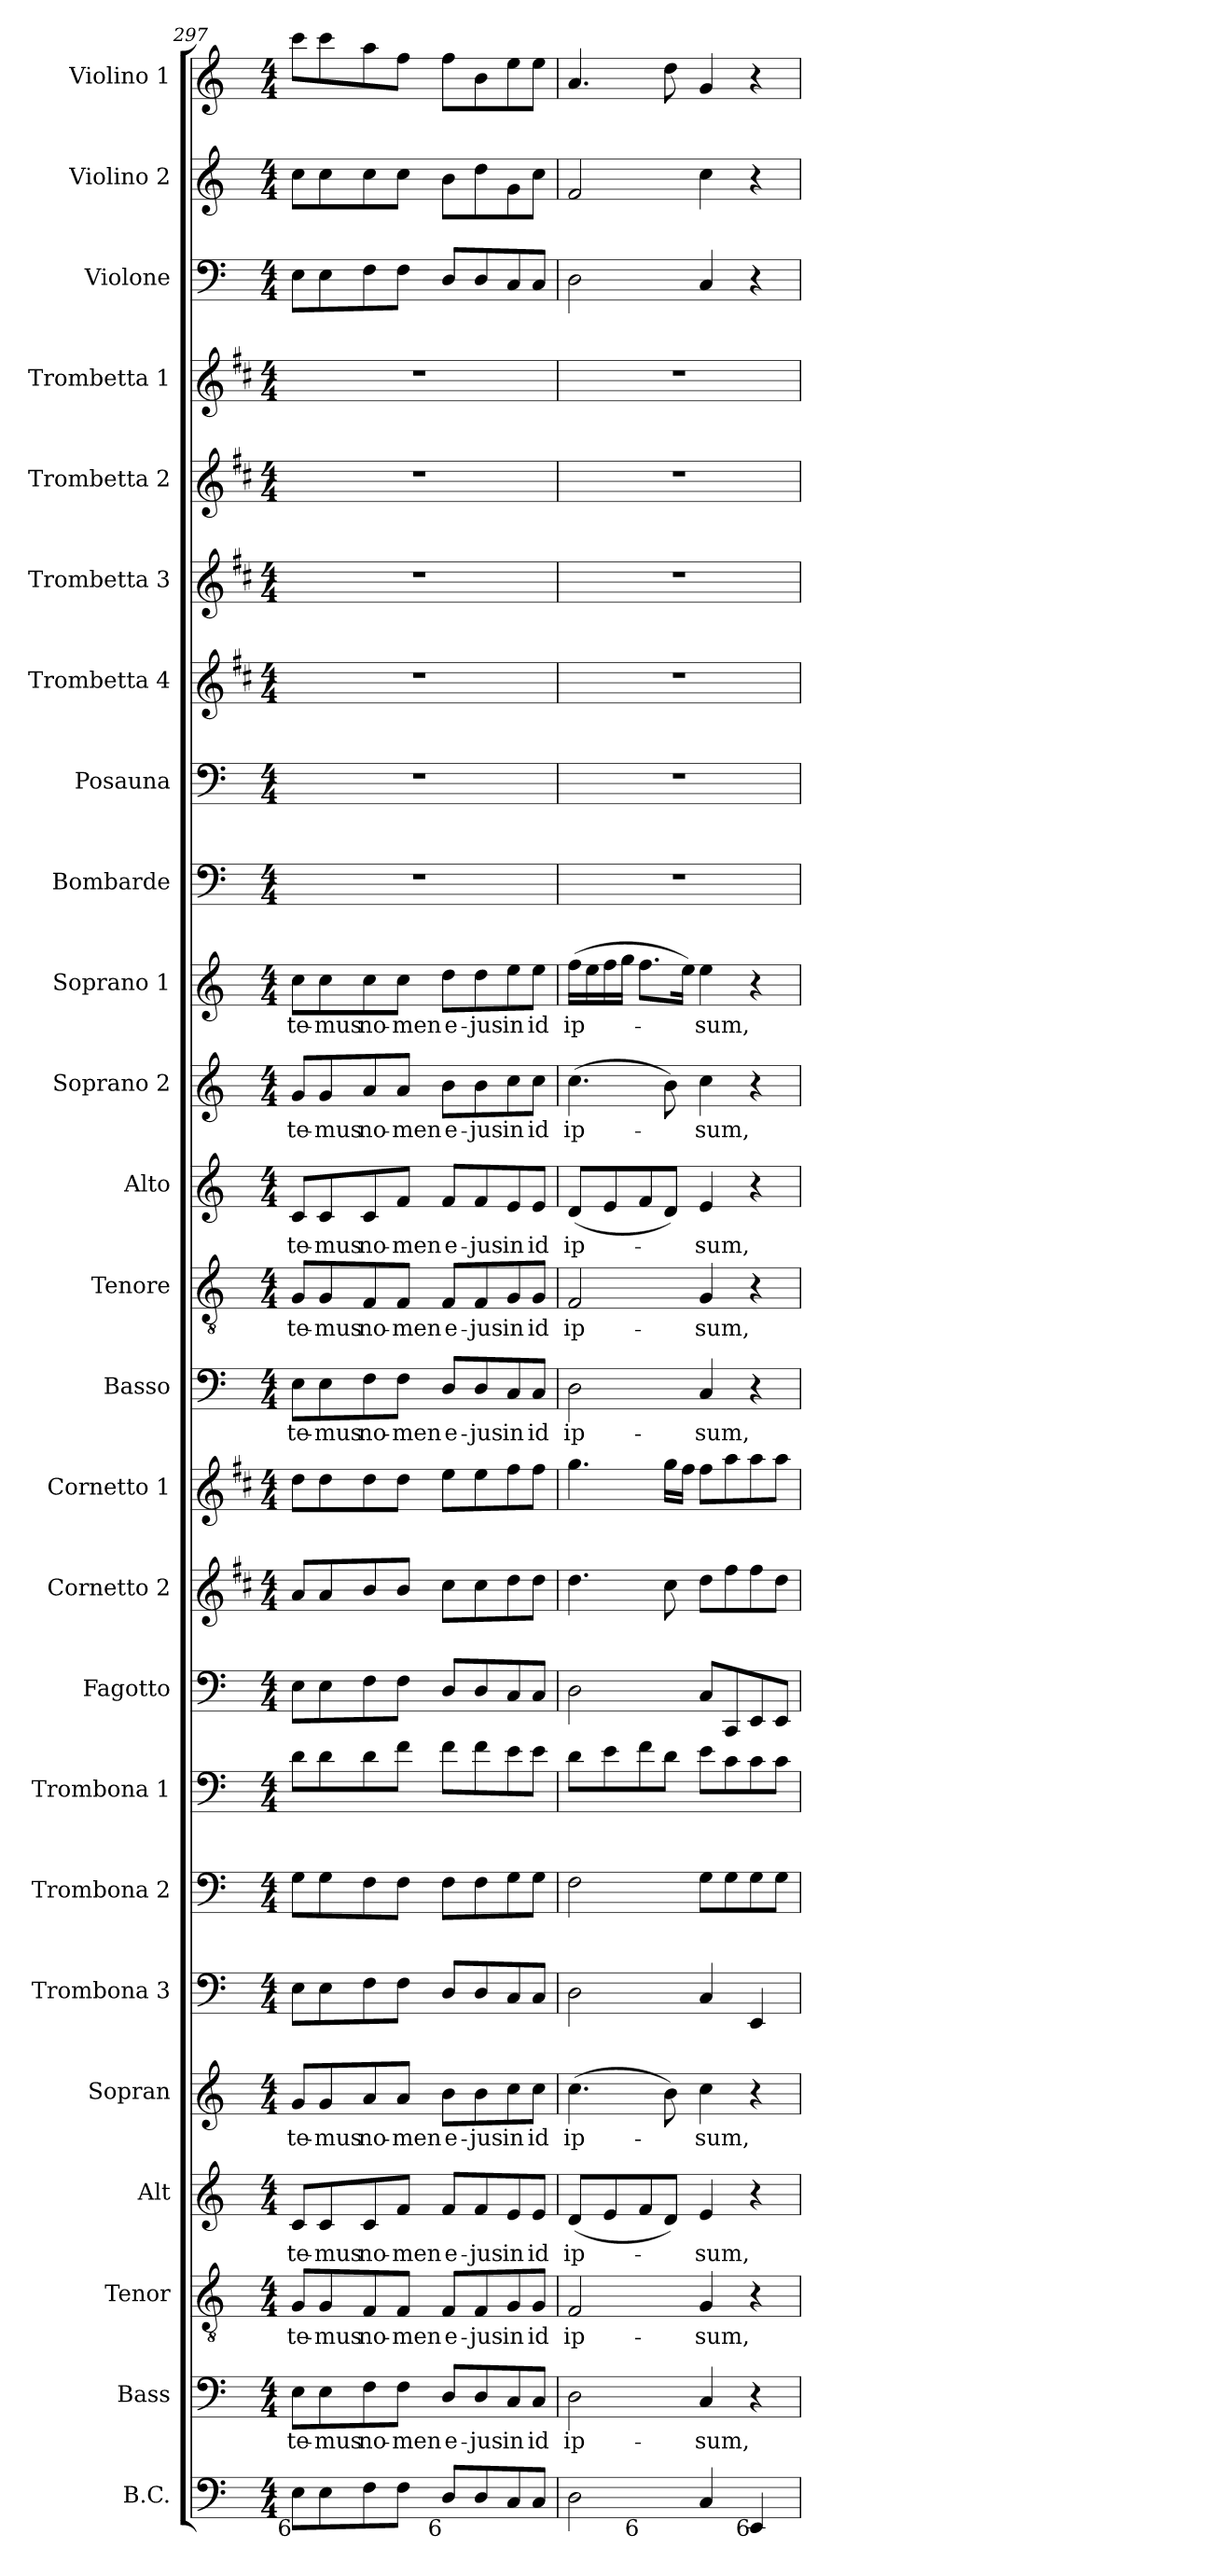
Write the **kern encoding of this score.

**kern	**kern	**text	**kern	**text	**kern	**text	**kern	**text	**kern	**kern	**kern	**kern	**kern	**kern	**kern	**text	**kern	**text	**kern	**text	**kern	**text	**kern	**text	**kern	**kern	**kern	**kern	**kern	**kern	**kern	**kern	**kern
*part25	*part24	*part24	*part23	*part23	*part22	*part22	*part21	*part21	*part20	*part19	*part18	*part17	*part16	*part15	*part14	*part14	*part13	*part13	*part12	*part12	*part11	*part11	*part10	*part10	*part9	*part8	*part7	*part6	*part5	*part4	*part3	*part2	*part1
*staff25	*staff24	*staff24	*staff23	*staff23	*staff22	*staff22	*staff21	*staff21	*staff20	*staff19	*staff18	*staff17	*staff16	*staff15	*staff14	*staff14	*staff13	*staff13	*staff12	*staff12	*staff11	*staff11	*staff10	*staff10	*staff9	*staff8	*staff7	*staff6	*staff5	*staff4	*staff3	*staff2	*staff1
*I"B.C.	*I"Bass	*	*I"Tenor	*	*I"Alt	*	*I"Sopran	*	*I"Trombona 3	*I"Trombona 2	*I"Trombona 1	*I"Fagotto	*I"Cornetto 2	*I"Cornetto 1	*I"Basso	*	*I"Tenore	*	*I"Alto	*	*I"Soprano 2	*	*I"Soprano 1	*	*I"Bombarde	*I"Posauna	*I"Trombetta 4	*I"Trombetta 3	*I"Trombetta 2	*I"Trombetta 1	*I"Violone	*I"Violino 2	*I"Violino 1
*I'B.C.	*I'B.	*	*I'T.	*	*I'A.	*	*I'S.	*	*I'Tbn. 2	*I'Tbn. 2	*I'Tbn. 1	*I'Fag.	*I'Cor. 2	*I'Cor. 1	*I'B.	*	*I'T.	*	*I'A.	*	*I'S.	*	*I'S.	*	*	*	*	*	*	*	*	*I'Vl. 2	*I'Vl. 1
*clefF4	*clefF4	*	*clefGv2	*	*clefG2	*	*clefG2	*	*clefF4	*clefF4	*clefF4	*clefF4	*clefG2	*clefG2	*clefF4	*	*clefGv2	*	*clefG2	*	*clefG2	*	*clefG2	*	*clefF4	*clefF4	*clefG2	*clefG2	*clefG2	*clefG2	*clefF4	*clefG2	*clefG2
*	*	*	*ITrd7c12	*	*	*	*	*	*	*	*	*	*ITrd1c2	*ITrd1c2	*	*	*ITrd7c12	*	*	*	*	*	*	*	*	*	*ITrd1c2	*ITrd1c2	*ITrd1c2	*ITrd1c2	*	*	*
*k[]	*k[]	*	*k[]	*	*k[]	*	*k[]	*	*k[]	*k[]	*k[]	*k[]	*k[]	*k[]	*k[]	*	*k[]	*	*k[]	*	*k[]	*	*k[]	*	*k[]	*k[]	*k[]	*k[]	*k[]	*k[]	*k[]	*k[]	*k[]
*C:	*C:	*	*C:	*	*C:	*	*C:	*	*C:	*C:	*C:	*C:	*C:	*C:	*C:	*	*C:	*	*C:	*	*C:	*	*C:	*	*C:	*C:	*C:	*C:	*C:	*C:	*C:	*C:	*C:
*M4/4	*M4/4	*	*M4/4	*	*M4/4	*	*M4/4	*	*M4/4	*M4/4	*M4/4	*M4/4	*M4/4	*M4/4	*M4/4	*	*M4/4	*	*M4/4	*	*M4/4	*	*M4/4	*	*M4/4	*M4/4	*M4/4	*M4/4	*M4/4	*M4/4	*M4/4	*M4/4	*M4/4
=297	=297	=297	=297	=297	=297	=297	=297	=297	=297	=297	=297	=297	=297	=297	=297	=297	=297	=297	=297	=297	=297	=297	=297	=297	=297	=297	=297	=297	=297	=297	=297	=297	=297
!	!	!LO:LY:b:color=#000000	!	!	!	!	!	!	!	!	!	!	!	!	!	!	!	!	!	!	!	!	!	!	!	!	!	!	!	!	!	!	!
!	!	!	!	!LO:LY:b:color=#000000	!	!	!	!	!	!	!	!	!	!	!	!	!	!	!	!	!	!	!	!	!	!	!	!	!	!	!	!	!
!	!	!	!	!	!	!LO:LY:b:color=#000000	!	!	!	!	!	!	!	!	!	!	!	!	!	!	!	!	!	!	!	!	!	!	!	!	!	!	!
!	!	!	!	!	!	!	!	!LO:LY:b:color=#000000	!	!	!	!	!	!	!	!	!	!	!	!	!	!	!	!	!	!	!	!	!	!	!	!	!
!	!	!	!	!	!	!	!	!	!	!	!	!	!	!	!	!LO:LY:b:color=#000000	!	!	!	!	!	!	!	!	!	!	!	!	!	!	!	!	!
!	!	!	!	!	!	!	!	!	!	!	!	!	!	!	!	!	!	!LO:LY:b:color=#000000	!	!	!	!	!	!	!	!	!	!	!	!	!	!	!
!	!	!	!	!	!	!	!	!	!	!	!	!	!	!	!	!	!	!	!	!LO:LY:b:color=#000000	!	!	!	!	!	!	!	!	!	!	!	!	!
!	!	!	!	!	!	!	!	!	!	!	!	!	!	!	!	!	!	!	!	!	!	!LO:LY:b:color=#000000	!	!	!	!	!	!	!	!	!	!	!
!LO:TX:b:rj:t=6	!	!	!	!	!	!	!	!	!	!	!	!	!	!	!	!	!	!	!	!	!	!	!	!	!	!	!	!	!	!	!	!	!
!	!	!	!	!	!	!	!	!	!	!	!	!	!	!	!	!	!	!	!	!	!	!	!	!LO:LY:b:color=#000000	!	!	!	!	!	!	!	!	!
8Ei\L	8Ei\L	-te-	8GGi/L	-te-	8ci/L	-te-	8gi/L	-te-	8Ei\L	8Gi\L	8di\L	8Ei\L	8gi/L	8cci\L	8Ei\L	-te-	8GGi/L	-te-	8ci/L	-te-	8gi/L	-te-	8cci\L	-te-	1r	1r	1r	1r	1r	1r	8Ei\L	8cci\L	8ccci\L
!	!	!LO:LY:b:color=#000000	!	!	!	!	!	!	!	!	!	!	!	!	!	!	!	!	!	!	!	!	!	!	!	!	!	!	!	!	!	!	!
!	!	!	!	!LO:LY:b:color=#000000	!	!	!	!	!	!	!	!	!	!	!	!	!	!	!	!	!	!	!	!	!	!	!	!	!	!	!	!	!
!	!	!	!	!	!	!LO:LY:b:color=#000000	!	!	!	!	!	!	!	!	!	!	!	!	!	!	!	!	!	!	!	!	!	!	!	!	!	!	!
!	!	!	!	!	!	!	!	!LO:LY:b:color=#000000	!	!	!	!	!	!	!	!	!	!	!	!	!	!	!	!	!	!	!	!	!	!	!	!	!
!	!	!	!	!	!	!	!	!	!	!	!	!	!	!	!	!LO:LY:b:color=#000000	!	!	!	!	!	!	!	!	!	!	!	!	!	!	!	!	!
!	!	!	!	!	!	!	!	!	!	!	!	!	!	!	!	!	!	!LO:LY:b:color=#000000	!	!	!	!	!	!	!	!	!	!	!	!	!	!	!
!	!	!	!	!	!	!	!	!	!	!	!	!	!	!	!	!	!	!	!	!LO:LY:b:color=#000000	!	!	!	!	!	!	!	!	!	!	!	!	!
!	!	!	!	!	!	!	!	!	!	!	!	!	!	!	!	!	!	!	!	!	!	!LO:LY:b:color=#000000	!	!	!	!	!	!	!	!	!	!	!
!	!	!	!	!	!	!	!	!	!	!	!	!	!	!	!	!	!	!	!	!	!	!	!	!LO:LY:b:color=#000000	!	!	!	!	!	!	!	!	!
8Ei\	8Ei\	-mus	8GGi/	-mus	8ci/	-mus	8gi/	-mus	8Ei\	8Gi\	8di\	8Ei\	8gi/	8cci\	8Ei\	-mus	8GGi/	-mus	8ci/	-mus	8gi/	-mus	8cci\	-mus	.	.	.	.	.	.	8Ei\	8cci\	8ccci\
!	!	!LO:LY:b:color=#000000	!	!	!	!	!	!	!	!	!	!	!	!	!	!	!	!	!	!	!	!	!	!	!	!	!	!	!	!	!	!	!
!	!	!	!	!LO:LY:b:color=#000000	!	!	!	!	!	!	!	!	!	!	!	!	!	!	!	!	!	!	!	!	!	!	!	!	!	!	!	!	!
!	!	!	!	!	!	!LO:LY:b:color=#000000	!	!	!	!	!	!	!	!	!	!	!	!	!	!	!	!	!	!	!	!	!	!	!	!	!	!	!
!	!	!	!	!	!	!	!	!LO:LY:b:color=#000000	!	!	!	!	!	!	!	!	!	!	!	!	!	!	!	!	!	!	!	!	!	!	!	!	!
!	!	!	!	!	!	!	!	!	!	!	!	!	!	!	!	!LO:LY:b:color=#000000	!	!	!	!	!	!	!	!	!	!	!	!	!	!	!	!	!
!	!	!	!	!	!	!	!	!	!	!	!	!	!	!	!	!	!	!LO:LY:b:color=#000000	!	!	!	!	!	!	!	!	!	!	!	!	!	!	!
!	!	!	!	!	!	!	!	!	!	!	!	!	!	!	!	!	!	!	!	!LO:LY:b:color=#000000	!	!	!	!	!	!	!	!	!	!	!	!	!
!	!	!	!	!	!	!	!	!	!	!	!	!	!	!	!	!	!	!	!	!	!	!LO:LY:b:color=#000000	!	!	!	!	!	!	!	!	!	!	!
!	!	!	!	!	!	!	!	!	!	!	!	!	!	!	!	!	!	!	!	!	!	!	!	!LO:LY:b:color=#000000	!	!	!	!	!	!	!	!	!
8Fi\	8Fi\	no-	8FFi/	no-	8ci/	no-	8ai/	no-	8Fi\	8Fi\	8di\	8Fi\	8ai/	8cci\	8Fi\	no-	8FFi/	no-	8ci/	no-	8ai/	no-	8cci\	no-	.	.	.	.	.	.	8Fi\	8cci\	8aai\
!	!	!LO:LY:b:color=#000000	!	!	!	!	!	!	!	!	!	!	!	!	!	!	!	!	!	!	!	!	!	!	!	!	!	!	!	!	!	!	!
!	!	!	!	!LO:LY:b:color=#000000	!	!	!	!	!	!	!	!	!	!	!	!	!	!	!	!	!	!	!	!	!	!	!	!	!	!	!	!	!
!	!	!	!	!	!	!LO:LY:b:color=#000000	!	!	!	!	!	!	!	!	!	!	!	!	!	!	!	!	!	!	!	!	!	!	!	!	!	!	!
!	!	!	!	!	!	!	!	!LO:LY:b:color=#000000	!	!	!	!	!	!	!	!	!	!	!	!	!	!	!	!	!	!	!	!	!	!	!	!	!
!	!	!	!	!	!	!	!	!	!	!	!	!	!	!	!	!LO:LY:b:color=#000000	!	!	!	!	!	!	!	!	!	!	!	!	!	!	!	!	!
!	!	!	!	!	!	!	!	!	!	!	!	!	!	!	!	!	!	!LO:LY:b:color=#000000	!	!	!	!	!	!	!	!	!	!	!	!	!	!	!
!	!	!	!	!	!	!	!	!	!	!	!	!	!	!	!	!	!	!	!	!LO:LY:b:color=#000000	!	!	!	!	!	!	!	!	!	!	!	!	!
!	!	!	!	!	!	!	!	!	!	!	!	!	!	!	!	!	!	!	!	!	!	!LO:LY:b:color=#000000	!	!	!	!	!	!	!	!	!	!	!
!	!	!	!	!	!	!	!	!	!	!	!	!	!	!	!	!	!	!	!	!	!	!	!	!LO:LY:b:color=#000000	!	!	!	!	!	!	!	!	!
8Fi\J	8Fi\J	-men	8FFi/J	-men	8fi/J	-men	8ai/J	-men	8Fi\J	8Fi\J	8fi\J	8Fi\J	8ai/J	8cci\J	8Fi\J	-men	8FFi/J	-men	8fi/J	-men	8ai/J	-men	8cci\J	-men	.	.	.	.	.	.	8Fi\J	8cci\J	8ffi\J
!	!	!LO:LY:b:color=#000000	!	!	!	!	!	!	!	!	!	!	!	!	!	!	!	!	!	!	!	!	!	!	!	!	!	!	!	!	!	!	!
!	!	!	!	!LO:LY:b:color=#000000	!	!	!	!	!	!	!	!	!	!	!	!	!	!	!	!	!	!	!	!	!	!	!	!	!	!	!	!	!
!	!	!	!	!	!	!LO:LY:b:color=#000000	!	!	!	!	!	!	!	!	!	!	!	!	!	!	!	!	!	!	!	!	!	!	!	!	!	!	!
!	!	!	!	!	!	!	!	!LO:LY:b:color=#000000	!	!	!	!	!	!	!	!	!	!	!	!	!	!	!	!	!	!	!	!	!	!	!	!	!
!	!	!	!	!	!	!	!	!	!	!	!	!	!	!	!	!LO:LY:b:color=#000000	!	!	!	!	!	!	!	!	!	!	!	!	!	!	!	!	!
!	!	!	!	!	!	!	!	!	!	!	!	!	!	!	!	!	!	!LO:LY:b:color=#000000	!	!	!	!	!	!	!	!	!	!	!	!	!	!	!
!	!	!	!	!	!	!	!	!	!	!	!	!	!	!	!	!	!	!	!	!LO:LY:b:color=#000000	!	!	!	!	!	!	!	!	!	!	!	!	!
!	!	!	!	!	!	!	!	!	!	!	!	!	!	!	!	!	!	!	!	!	!	!LO:LY:b:color=#000000	!	!	!	!	!	!	!	!	!	!	!
!LO:TX:b:rj:t=6	!	!	!	!	!	!	!	!	!	!	!	!	!	!	!	!	!	!	!	!	!	!	!	!	!	!	!	!	!	!	!	!	!
!	!	!	!	!	!	!	!	!	!	!	!	!	!	!	!	!	!	!	!	!	!	!	!	!LO:LY:b:color=#000000	!	!	!	!	!	!	!	!	!
8Di/L	8Di/L	e-	8FFi/L	e-	8fi/L	e-	8bi\L	e-	8Di/L	8Fi\L	8fi\L	8Di/L	8bi\L	8ddi\L	8Di/L	e-	8FFi/L	e-	8fi/L	e-	8bi\L	e-	8ddi\L	e-	.	.	.	.	.	.	8Di/L	8bi\L	8ffi\L
!	!	!LO:LY:b:color=#000000	!	!	!	!	!	!	!	!	!	!	!	!	!	!	!	!	!	!	!	!	!	!	!	!	!	!	!	!	!	!	!
!	!	!	!	!LO:LY:b:color=#000000	!	!	!	!	!	!	!	!	!	!	!	!	!	!	!	!	!	!	!	!	!	!	!	!	!	!	!	!	!
!	!	!	!	!	!	!LO:LY:b:color=#000000	!	!	!	!	!	!	!	!	!	!	!	!	!	!	!	!	!	!	!	!	!	!	!	!	!	!	!
!	!	!	!	!	!	!	!	!LO:LY:b:color=#000000	!	!	!	!	!	!	!	!	!	!	!	!	!	!	!	!	!	!	!	!	!	!	!	!	!
!	!	!	!	!	!	!	!	!	!	!	!	!	!	!	!	!LO:LY:b:color=#000000	!	!	!	!	!	!	!	!	!	!	!	!	!	!	!	!	!
!	!	!	!	!	!	!	!	!	!	!	!	!	!	!	!	!	!	!LO:LY:b:color=#000000	!	!	!	!	!	!	!	!	!	!	!	!	!	!	!
!	!	!	!	!	!	!	!	!	!	!	!	!	!	!	!	!	!	!	!	!LO:LY:b:color=#000000	!	!	!	!	!	!	!	!	!	!	!	!	!
!	!	!	!	!	!	!	!	!	!	!	!	!	!	!	!	!	!	!	!	!	!	!LO:LY:b:color=#000000	!	!	!	!	!	!	!	!	!	!	!
!	!	!	!	!	!	!	!	!	!	!	!	!	!	!	!	!	!	!	!	!	!	!	!	!LO:LY:b:color=#000000	!	!	!	!	!	!	!	!	!
8Di/	8Di/	-jus	8FFi/	-jus	8fi/	-jus	8bi\	-jus	8Di/	8Fi\	8fi\	8Di/	8bi\	8ddi\	8Di/	-jus	8FFi/	-jus	8fi/	-jus	8bi\	-jus	8ddi\	-jus	.	.	.	.	.	.	8Di/	8ddi\	8bi\
!	!	!LO:LY:b:color=#000000	!	!	!	!	!	!	!	!	!	!	!	!	!	!	!	!	!	!	!	!	!	!	!	!	!	!	!	!	!	!	!
!	!	!	!	!LO:LY:b:color=#000000	!	!	!	!	!	!	!	!	!	!	!	!	!	!	!	!	!	!	!	!	!	!	!	!	!	!	!	!	!
!	!	!	!	!	!	!LO:LY:b:color=#000000	!	!	!	!	!	!	!	!	!	!	!	!	!	!	!	!	!	!	!	!	!	!	!	!	!	!	!
!	!	!	!	!	!	!	!	!LO:LY:b:color=#000000	!	!	!	!	!	!	!	!	!	!	!	!	!	!	!	!	!	!	!	!	!	!	!	!	!
!	!	!	!	!	!	!	!	!	!	!	!	!	!	!	!	!LO:LY:b:color=#000000	!	!	!	!	!	!	!	!	!	!	!	!	!	!	!	!	!
!	!	!	!	!	!	!	!	!	!	!	!	!	!	!	!	!	!	!LO:LY:b:color=#000000	!	!	!	!	!	!	!	!	!	!	!	!	!	!	!
!	!	!	!	!	!	!	!	!	!	!	!	!	!	!	!	!	!	!	!	!LO:LY:b:color=#000000	!	!	!	!	!	!	!	!	!	!	!	!	!
!	!	!	!	!	!	!	!	!	!	!	!	!	!	!	!	!	!	!	!	!	!	!LO:LY:b:color=#000000	!	!	!	!	!	!	!	!	!	!	!
!	!	!	!	!	!	!	!	!	!	!	!	!	!	!	!	!	!	!	!	!	!	!	!	!LO:LY:b:color=#000000	!	!	!	!	!	!	!	!	!
8Ci/	8Ci/	in	8GGi/	in	8ei/	in	8cci\	in	8Ci/	8Gi\	8ei\	8Ci/	8cci\	8eei\	8Ci/	in	8GGi/	in	8ei/	in	8cci\	in	8eei\	in	.	.	.	.	.	.	8Ci/	8gi\	8eei\
!	!	!LO:LY:b:color=#000000	!	!	!	!	!	!	!	!	!	!	!	!	!	!	!	!	!	!	!	!	!	!	!	!	!	!	!	!	!	!	!
!	!	!	!	!LO:LY:b:color=#000000	!	!	!	!	!	!	!	!	!	!	!	!	!	!	!	!	!	!	!	!	!	!	!	!	!	!	!	!	!
!	!	!	!	!	!	!LO:LY:b:color=#000000	!	!	!	!	!	!	!	!	!	!	!	!	!	!	!	!	!	!	!	!	!	!	!	!	!	!	!
!	!	!	!	!	!	!	!	!LO:LY:b:color=#000000	!	!	!	!	!	!	!	!	!	!	!	!	!	!	!	!	!	!	!	!	!	!	!	!	!
!	!	!	!	!	!	!	!	!	!	!	!	!	!	!	!	!LO:LY:b:color=#000000	!	!	!	!	!	!	!	!	!	!	!	!	!	!	!	!	!
!	!	!	!	!	!	!	!	!	!	!	!	!	!	!	!	!	!	!LO:LY:b:color=#000000	!	!	!	!	!	!	!	!	!	!	!	!	!	!	!
!	!	!	!	!	!	!	!	!	!	!	!	!	!	!	!	!	!	!	!	!LO:LY:b:color=#000000	!	!	!	!	!	!	!	!	!	!	!	!	!
!	!	!	!	!	!	!	!	!	!	!	!	!	!	!	!	!	!	!	!	!	!	!LO:LY:b:color=#000000	!	!	!	!	!	!	!	!	!	!	!
!	!	!	!	!	!	!	!	!	!	!	!	!	!	!	!	!	!	!	!	!	!	!	!	!LO:LY:b:color=#000000	!	!	!	!	!	!	!	!	!
8Ci/J	8Ci/J	id	8GGi/J	id	8ei/J	id	8cci\J	id	8Ci/J	8Gi\J	8ei\J	8Ci/J	8cci\J	8eei\J	8Ci/J	id	8GGi/J	id	8ei/J	id	8cci\J	id	8eei\J	id	.	.	.	.	.	.	8Ci/J	8cci\J	8eei\J
=298	=298	=298	=298	=298	=298	=298	=298	=298	=298	=298	=298	=298	=298	=298	=298	=298	=298	=298	=298	=298	=298	=298	=298	=298	=298	=298	=298	=298	=298	=298	=298	=298	=298
!	!	!LO:LY:b:color=#000000	!	!	!	!	!	!	!	!	!	!	!	!	!	!	!	!	!	!	!	!	!	!	!	!	!	!	!	!	!	!	!
!	!	!	!	!LO:LY:b:color=#000000	!	!	!	!	!	!	!	!	!	!	!	!	!	!	!	!	!	!	!	!	!	!	!	!	!	!	!	!	!
!	!	!	!	!	!	!LO:LY:b:color=#000000	!	!	!	!	!	!	!	!	!	!	!	!	!	!	!	!	!	!	!	!	!	!	!	!	!	!	!
!	!	!	!	!	!	!	!	!LO:LY:b:color=#000000	!	!	!	!	!	!	!	!	!	!	!	!	!	!	!	!	!	!	!	!	!	!	!	!	!
!	!	!	!	!	!	!	!	!	!	!	!	!	!	!	!	!LO:LY:b:color=#000000	!	!	!	!	!	!	!	!	!	!	!	!	!	!	!	!	!
!	!	!	!	!	!	!	!	!	!	!	!	!	!	!	!	!	!	!LO:LY:b:color=#000000	!	!	!	!	!	!	!	!	!	!	!	!	!	!	!
!	!	!	!	!	!	!	!	!	!	!	!	!	!	!	!	!	!	!	!	!LO:LY:b:color=#000000	!	!	!	!	!	!	!	!	!	!	!	!	!
!	!	!	!	!	!	!	!	!	!	!	!	!	!	!	!	!	!	!	!	!	!	!LO:LY:b:color=#000000	!	!	!	!	!	!	!	!	!	!	!
!LO:TX:b:rj:t=7	!	!	!	!	!	!	!	!	!	!	!	!	!	!	!	!	!	!	!	!	!	!	!	!	!	!	!	!	!	!	!	!	!
!	!	!	!	!	!	!	!	!	!	!	!	!	!	!	!	!	!	!	!	!	!	!	!	!LO:LY:b:color=#000000	!	!	!	!	!	!	!	!	!
*^	*	*	*	*	*	*	*	*	*	*	*	*	*	*	*	*	*	*	*	*	*	*	*	*	*	*	*	*	*	*	*	*	*
2Di\	4ryy	2Di\	ip-	2FFi/	ip-	(8di/L	ip-	(4.cci\	ip-	2Di\	2Fi\	8di\L	2Di\	4.cci\	4.ffi\	2Di\	ip-	2FFi/	ip-	(8di/L	ip-	(4.cci\	ip-	(16ffi\LL	ip-	1r	1r	1r	1r	1r	1r	2Di\	2fi/	4.ai/
.	.	.	.	.	.	.	.	.	.	.	.	.	.	.	.	.	.	.	.	.	.	.	.	16eei\	.	.	.	.	.	.	.	.	.	.
.	.	.	.	.	.	8ei/	.	.	.	.	.	8ei\	.	.	.	.	.	.	.	8ei/	.	.	.	16ffi\	.	.	.	.	.	.	.	.	.	.
.	.	.	.	.	.	.	.	.	.	.	.	.	.	.	.	.	.	.	.	.	.	.	.	16ggi\JJ	.	.	.	.	.	.	.	.	.	.
!	!LO:TX:b:rj:t=6	!	!	!	!	!	!	!	!	!	!	!	!	!	!	!	!	!	!	!	!	!	!	!	!	!	!	!	!	!	!	!	!	!
.	2.ryy	.	.	.	.	8fi/	.	.	.	.	.	8fi\	.	.	.	.	.	.	.	8fi/	.	.	.	8.ffi\L	.	.	.	.	.	.	.	.	.	.
.	.	.	.	.	.	8di/J)	.	8bi\)	.	.	.	8di\J	.	8bi\	16ffi\LL	.	.	.	.	8di/J)	.	8bi\)	.	.	.	.	.	.	.	.	.	.	.	8ddi\
.	.	.	.	.	.	.	.	.	.	.	.	.	.	.	16eei\JJ	.	.	.	.	.	.	.	.	16eei\Jk)	.	.	.	.	.	.	.	.	.	.
!	!	!	!LO:LY:b:color=#000000	!	!	!	!	!	!	!	!	!	!	!	!	!	!	!	!	!	!	!	!	!	!	!	!	!	!	!	!	!	!	!
!	!	!	!	!	!LO:LY:b:color=#000000	!	!	!	!	!	!	!	!	!	!	!	!	!	!	!	!	!	!	!	!	!	!	!	!	!	!	!	!	!
!	!	!	!	!	!	!	!LO:LY:b:color=#000000	!	!	!	!	!	!	!	!	!	!	!	!	!	!	!	!	!	!	!	!	!	!	!	!	!	!	!
!	!	!	!	!	!	!	!	!	!LO:LY:b:color=#000000	!	!	!	!	!	!	!	!	!	!	!	!	!	!	!	!	!	!	!	!	!	!	!	!	!
!	!	!	!	!	!	!	!	!	!	!	!	!	!	!	!	!	!LO:LY:b:color=#000000	!	!	!	!	!	!	!	!	!	!	!	!	!	!	!	!	!
!	!	!	!	!	!	!	!	!	!	!	!	!	!	!	!	!	!	!	!LO:LY:b:color=#000000	!	!	!	!	!	!	!	!	!	!	!	!	!	!	!
!	!	!	!	!	!	!	!	!	!	!	!	!	!	!	!	!	!	!	!	!	!LO:LY:b:color=#000000	!	!	!	!	!	!	!	!	!	!	!	!	!
!	!	!	!	!	!	!	!	!	!	!	!	!	!	!	!	!	!	!	!	!	!	!	!LO:LY:b:color=#000000	!	!	!	!	!	!	!	!	!	!	!
!	!	!	!	!	!	!	!	!	!	!	!	!	!	!	!	!	!	!	!	!	!	!	!	!	!LO:LY:b:color=#000000	!	!	!	!	!	!	!	!	!
4Ci/	.	4Ci/	-sum,	4GGi/	-sum,	4ei/	-sum,	4cci\	-sum,	4Ci/	8Gi\L	8ei\L	8Ci/L	8cci\L	8eei\L	4Ci/	-sum,	4GGi/	-sum,	4ei/	-sum,	4cci\	-sum,	4eei\	-sum,	.	.	.	.	.	.	4Ci/	4cci\	4gi/
.	.	.	.	.	.	.	.	.	.	.	8Gi\	8ci\	8CCi/	8eei\	8ggi\	.	.	.	.	.	.	.	.	.	.	.	.	.	.	.	.	.	.	.
!LO:TX:b:rj:t=6	!	!	!	!	!	!	!	!	!	!	!	!	!	!	!	!	!	!	!	!	!	!	!	!	!	!	!	!	!	!	!	!	!	!
4EEi/	.	4r	.	4r	.	4r	.	4r	.	4EEi/	8Gi\	8ci\	8EEi/	8eei\	8ggi\	4r	.	4r	.	4r	.	4r	.	4r	.	.	.	.	.	.	.	4r	4r	4r
.	.	.	.	.	.	.	.	.	.	.	8Gi\J	8ci\J	8EEi/J	8cci\J	8ggi\J	.	.	.	.	.	.	.	.	.	.	.	.	.	.	.	.	.	.	.
*v	*v	*	*	*	*	*	*	*	*	*	*	*	*	*	*	*	*	*	*	*	*	*	*	*	*	*	*	*	*	*	*	*	*	*
=	=	=	=	=	=	=	=	=	=	=	=	=	=	=	=	=	=	=	=	=	=	=	=	=	=	=	=	=	=	=	=	=	=
*-	*-	*-	*-	*-	*-	*-	*-	*-	*-	*-	*-	*-	*-	*-	*-	*-	*-	*-	*-	*-	*-	*-	*-	*-	*-	*-	*-	*-	*-	*-	*-	*-	*-
